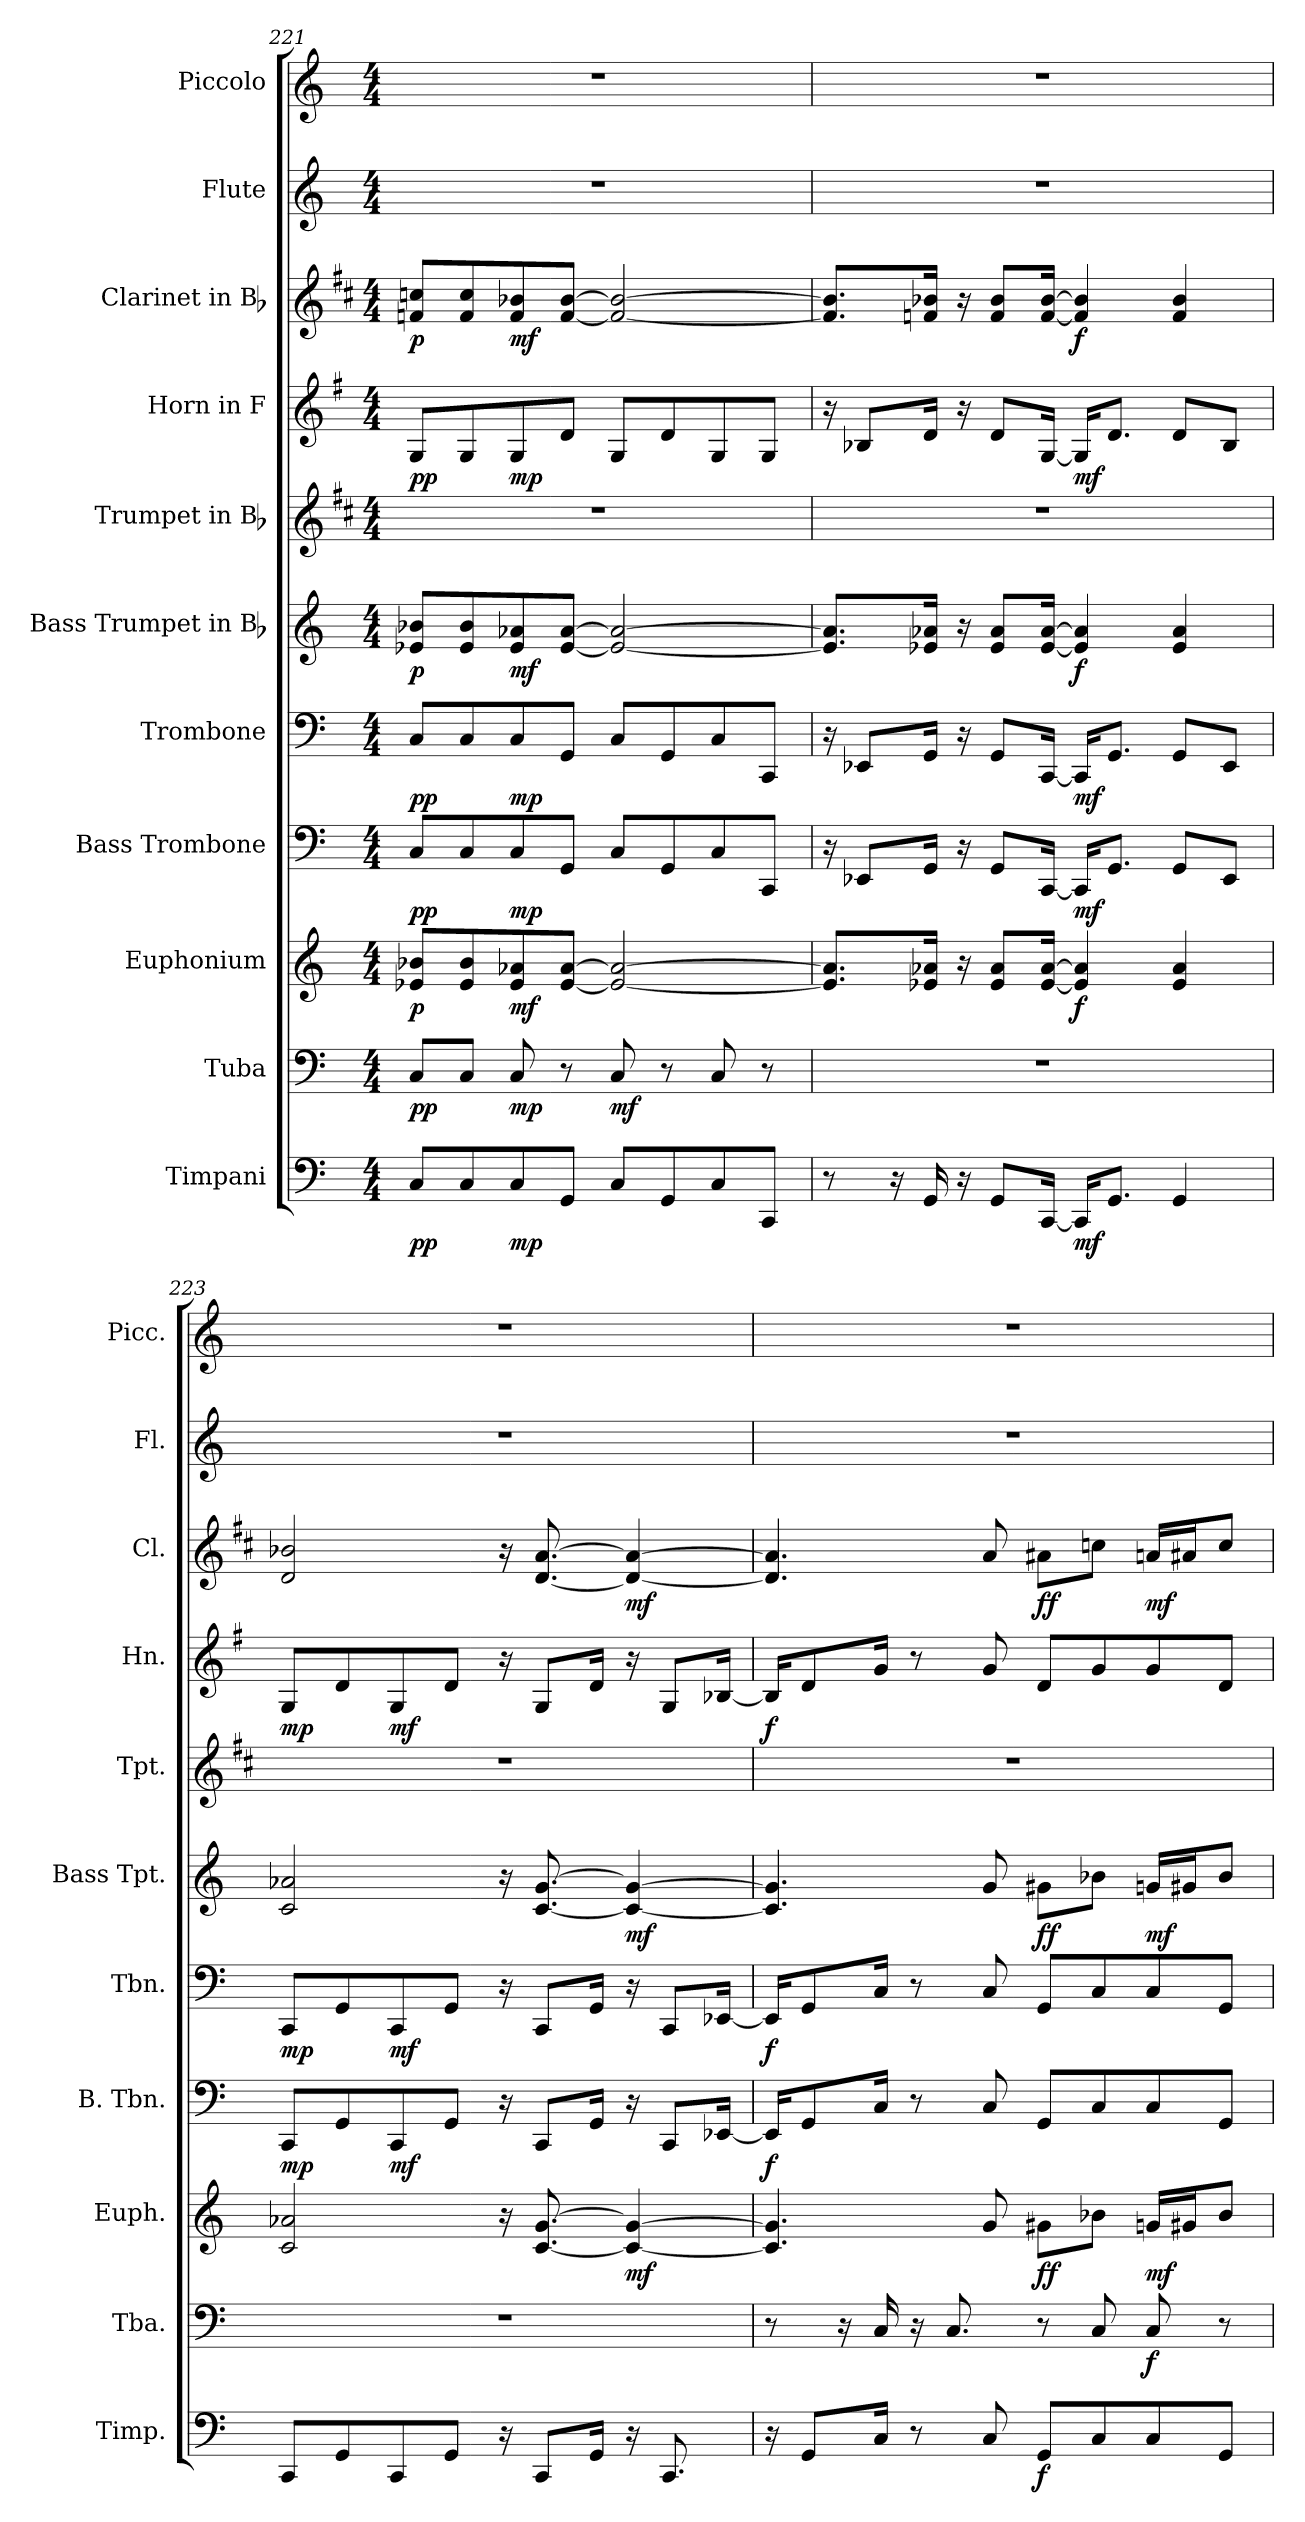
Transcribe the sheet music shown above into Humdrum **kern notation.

**kern	**dynam	**kern	**dynam	**kern	**dynam	**kern	**dynam	**kern	**dynam	**kern	**dynam	**kern	**kern	**dynam	**kern	**dynam	**kern	**kern
*part11	*part11	*part10	*part10	*part9	*part9	*part8	*part8	*part7	*part7	*part6	*part6	*part5	*part4	*part4	*part3	*part3	*part2	*part1
*staff11	*staff11	*staff10	*staff10	*staff9	*staff9	*staff8	*staff8	*staff7	*staff7	*staff6	*staff6	*staff5	*staff4	*staff4	*staff3	*staff3	*staff2	*staff1
*I"Timpani	*	*I"Tuba	*	*I"Euphonium	*	*I"Bass Trombone	*	*I"Trombone	*	*I"Bass Trumpet in Bb	*	*I"Trumpet in Bb	*I"Horn in F	*	*I"Clarinet in Bb	*	*I"Flute	*I"Piccolo
*I'Timp.	*	*I'Tba.	*	*I'Euph.	*	*I'B. Tbn.	*	*I'Tbn.	*	*I'Bass Tpt.	*	*I'Tpt.	*I'Hn.	*	*I'Cl.	*	*I'Fl.	*I'Picc.
*clefF4	*	*clefF4	*	*clefG2	*	*clefF4	*	*clefF4	*	*clefG2	*	*clefG2	*clefG2	*	*clefG2	*	*clefG2	*clefG2
*	*	*	*	*ITrd8c14	*	*	*	*	*	*ITrd8c14	*	*ITrd1c2	*ITrd4c7	*	*ITrd1c2	*	*	*ITrd-7c-12
*k[]	*	*k[]	*	*k[]	*	*k[]	*	*k[]	*	*k[]	*	*k[]	*k[]	*	*k[]	*	*k[]	*k[]
*C:	*	*C:	*	*C:	*	*C:	*	*C:	*	*C:	*	*C:	*C:	*	*C:	*	*C:	*C:
*M4/4	*	*M4/4	*	*M4/4	*	*M4/4	*	*M4/4	*	*M4/4	*	*M4/4	*M4/4	*	*M4/4	*	*M4/4	*M4/4
=221	=221	=221	=221	=221	=221	=221	=221	=221	=221	=221	=221	=221	=221	=221	=221	=221	=221	=221
8Ci/L	pp	8Ci/L	pp	8E-Xi/ 8B-XiL	p	8Ci/L	pp	8Ci/L	pp	8E-Xi/ 8B-XiL	p	1r	8Ci/L	pp	8e-Xi/ 8b-XiL	p	1r	1r
8Ci/	.	8Ci/J	.	8E-i/ 8B-i	.	8Ci/	.	8Ci/	.	8E-i/ 8B-i	.	.	8Ci/	.	8e-i/ 8b-i	.	.	.
8Ci/	mp	8Ci/	mp	8E-i/ 8A-Xi	mf	8Ci/	mp	8Ci/	mp	8E-i/ 8A-Xi	mf	.	8Ci/	mp	8e-i/ 8a-Xi	mf	.	.
8GGi/J	.	8r	.	[8E-i/ [8A-iJ	.	8GGi/J	.	8GGi/J	.	[8E-i/ [8A-iJ	.	.	8Gi/J	.	[8e-i/ [8a-iJ	.	.	.
8Ci/L	.	8Ci/	mf	2E-i/_ 2A-i_	.	8Ci/L	.	8Ci/L	.	2E-i/_ 2A-i_	.	.	8Ci/L	.	2e-i/_ 2a-i_	.	.	.
8GGi/	.	8r	.	.	.	8GGi/	.	8GGi/	.	.	.	.	8Gi/	.	.	.	.	.
8Ci/	.	8Ci/	.	.	.	8Ci/	.	8Ci/	.	.	.	.	8Ci/	.	.	.	.	.
8CCi/J	.	8r	.	.	.	8CCi/J	.	8CCi/J	.	.	.	.	8Ci/J	.	.	.	.	.
!!LO:PB:g=z
=222	=222	=222	=222	=222	=222	=222	=222	=222	=222	=222	=222	=222	=222	=222	=222	=222	=222	=222
8r	.	1r	.	8.E-i/] 8.A-i]L	.	16r	.	16r	.	8.E-i/] 8.A-i]L	.	1r	16r	.	8.e-i/] 8.a-i]L	.	1r	1r
.	.	.	.	.	.	8EE-Xi/L	.	8EE-Xi/L	.	.	.	.	8E-Xi/L	.	.	.	.	.
16r	.	.	.	.	.	.	.	.	.	.	.	.	.	.	.	.	.	.
16GGi/	.	.	.	16E-Xi/ 16A-XiJk	.	16GGi/Jk	.	16GGi/Jk	.	16E-Xi/ 16A-XiJk	.	.	16Gi/Jk	.	16e-Xi/ 16a-XiJk	.	.	.
16r	.	.	.	16r	.	16r	.	16r	.	16r	.	.	16r	.	16r	.	.	.
8GGi/L	.	.	.	8E-i/ 8A-iL	.	8GGi/L	.	8GGi/L	.	8E-i/ 8A-iL	.	.	8Gi/L	.	8e-i/ 8a-iL	.	.	.
[16CCi/Jk	.	.	.	[16E-i/ [16A-iJk	.	[16CCi/Jk	.	[16CCi/Jk	.	[16E-i/ [16A-iJk	.	.	[16Ci/Jk	.	[16e-i/ [16a-iJk	.	.	.
16CCi/KL]	mf	.	.	4E-i/] 4A-i]	f	16CCi/KL]	mf	16CCi/KL]	mf	4E-i/] 4A-i]	f	.	16Ci/KL]	mf	4e-i/] 4a-i]	f	.	.
8.GGi/J	.	.	.	.	.	8.GGi/J	.	8.GGi/J	.	.	.	.	8.Gi/J	.	.	.	.	.
4GGi/	.	.	.	4E-i/ 4A-i	.	8GGi/L	.	8GGi/L	.	4E-i/ 4A-i	.	.	8Gi/L	.	4e-i/ 4a-i	.	.	.
.	.	.	.	.	.	8EE-i/J	.	8EE-i/J	.	.	.	.	8E-i/J	.	.	.	.	.
=223	=223	=223	=223	=223	=223	=223	=223	=223	=223	=223	=223	=223	=223	=223	=223	=223	=223	=223
8CCi/L	.	1r	.	2Ci/ 2A-Xi	.	8CCi/L	mp	8CCi/L	mp	2Ci/ 2A-Xi	.	1r	8Ci/L	mp	2ci/ 2a-Xi	.	1r	1r
8GGi/	.	.	.	.	.	8GGi/	.	8GGi/	.	.	.	.	8Gi/	.	.	.	.	.
8CCi/	.	.	.	.	.	8CCi/	mf	8CCi/	mf	.	.	.	8Ci/	mf	.	.	.	.
8GGi/J	.	.	.	.	.	8GGi/J	.	8GGi/J	.	.	.	.	8Gi/J	.	.	.	.	.
16r	.	.	.	16r	.	16r	.	16r	.	16r	.	.	16r	.	16r	.	.	.
8CCi/L	.	.	.	[8.Ci/ [8.Gi	.	8CCi/L	.	8CCi/L	.	[8.Ci/ [8.Gi	.	.	8Ci/L	.	[8.ci/ [8.gi	.	.	.
16GGi/Jk	.	.	.	.	.	16GGi/Jk	.	16GGi/Jk	.	.	.	.	16Gi/Jk	.	.	.	.	.
16r	.	.	.	4Ci/_ 4Gi_	mf	16r	.	16r	.	4Ci/_ 4Gi_	mf	.	16r	.	4ci/_ 4gi_	mf	.	.
8.CCi/	.	.	.	.	.	8CCi/L	.	8CCi/L	.	.	.	.	8Ci/L	.	.	.	.	.
.	.	.	.	.	.	[16EE-Xi/Jk	.	[16EE-Xi/Jk	.	.	.	.	[16E-Xi/Jk	.	.	.	.	.
=224	=224	=224	=224	=224	=224	=224	=224	=224	=224	=224	=224	=224	=224	=224	=224	=224	=224	=224
16r	.	8r	.	4.Ci/] 4.Gi]	.	16EE-i/KL]	f	16EE-i/KL]	f	4.Ci/] 4.Gi]	.	1r	16E-i/KL]	f	4.ci/] 4.gi]	.	1r	1r
8GGi/L	.	.	.	.	.	8GGi/	.	8GGi/	.	.	.	.	8Gi/	.	.	.	.	.
.	.	16r	.	.	.	.	.	.	.	.	.	.	.	.	.	.	.	.
16Ci/Jk	.	16Ci/	.	.	.	16Ci/Jk	.	16Ci/Jk	.	.	.	.	16ci/Jk	.	.	.	.	.
8r	.	16r	.	.	.	8r	.	8r	.	.	.	.	8r	.	.	.	.	.
.	.	8.Ci/	.	.	.	.	.	.	.	.	.	.	.	.	.	.	.	.
8Ci/	.	.	.	8Gi/	.	8Ci/	.	8Ci/	.	8Gi/	.	.	8ci/	.	8gi/	.	.	.
8GGi/L	f	8r	.	8G#Xi\L	ff	8GGi/L	.	8GGi/L	.	8G#Xi\L	ff	.	8Gi/L	.	8g#Xi\L	ff	.	.
8Ci/	.	8Ci/	.	8B-Xi\J	.	8Ci/	.	8Ci/	.	8B-Xi\J	.	.	8ci/	.	8b-Xi\J	.	.	.
8Ci/	.	8Ci/	f	16Gni/LL	mf	8Ci/	.	8Ci/	.	16Gni/LL	mf	.	8ci/	.	16gni/LL	mf	.	.
.	.	.	.	16G#Xi/J	.	.	.	.	.	16G#Xi/J	.	.	.	.	16g#Xi/J	.	.	.
8GGi/J	.	8r	.	8B-i/J	.	8GGi/J	.	8GGi/J	.	8B-i/J	.	.	8Gi/J	.	8b-i/J	.	.	.
=	=	=	=	=	=	=	=	=	=	=	=	=	=	=	=	=	=	=
*-	*-	*-	*-	*-	*-	*-	*-	*-	*-	*-	*-	*-	*-	*-	*-	*-	*-	*-
